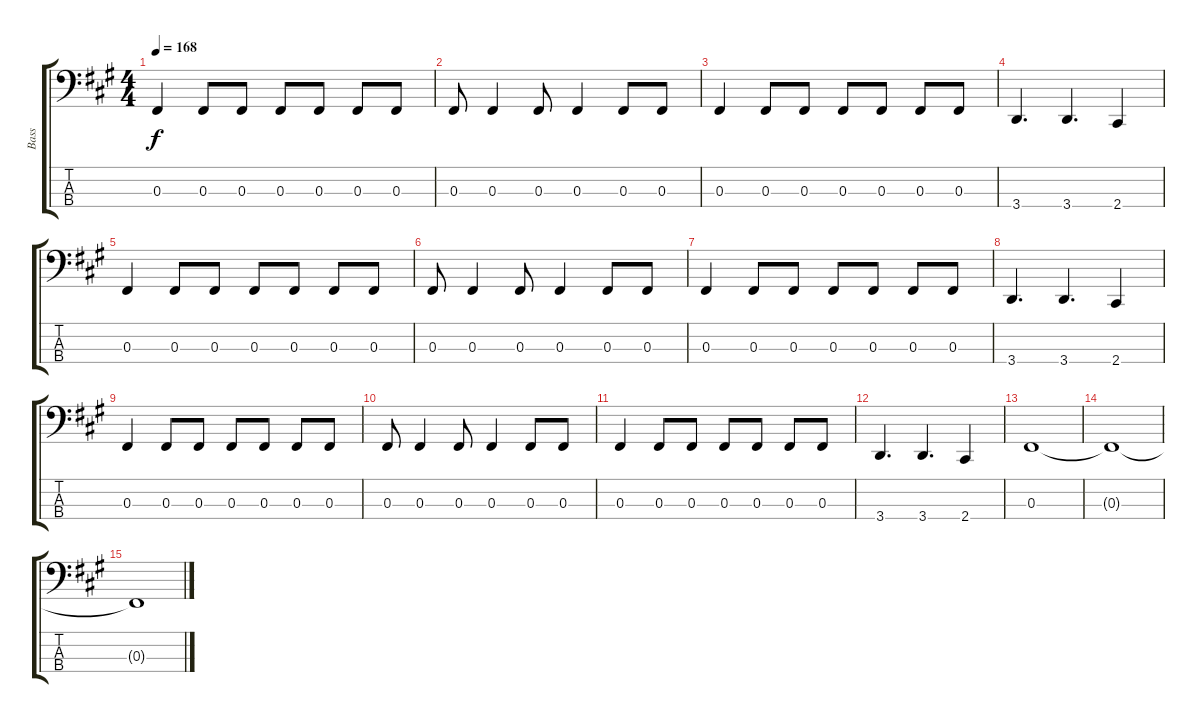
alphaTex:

\track ("Bass" "Bass") {instrument distortionguitar}
\staff {score tabs}
\tuning (E2 B1 Gb1 B0) {hide}
\ts (4 4)
\tempo 168
\clef f4
\ks f#minor
0.3.4{dy f} 0.3.8 0.3.8 0.3.8 0.3.8 0.3.8 0.3.8 |
0.3.8 0.3.4 0.3.8 0.3.4 0.3.8 0.3.8 |
0.3.4 0.3.8 0.3.8 0.3.8 0.3.8 0.3.8 0.3.8 |
3.4.4{d} 3.4.4{d} 2.4.4 |
0.3.4 0.3.8 0.3.8 0.3.8 0.3.8 0.3.8 0.3.8 |
0.3.8 0.3.4 0.3.8 0.3.4 0.3.8 0.3.8 |
0.3.4 0.3.8 0.3.8 0.3.8 0.3.8 0.3.8 0.3.8 |
3.4.4{d} 3.4.4{d} 2.4.4 |
0.3.4 0.3.8 0.3.8 0.3.8 0.3.8 0.3.8 0.3.8 |
0.3.8 0.3.4 0.3.8 0.3.4 0.3.8 0.3.8 |
0.3.4 0.3.8 0.3.8 0.3.8 0.3.8 0.3.8 0.3.8 |
3.4.4{d} 3.4.4{d} 2.4.4 |
0.3.1{volume 0} |
0.3{t}.1 |
0.3{t}.1
